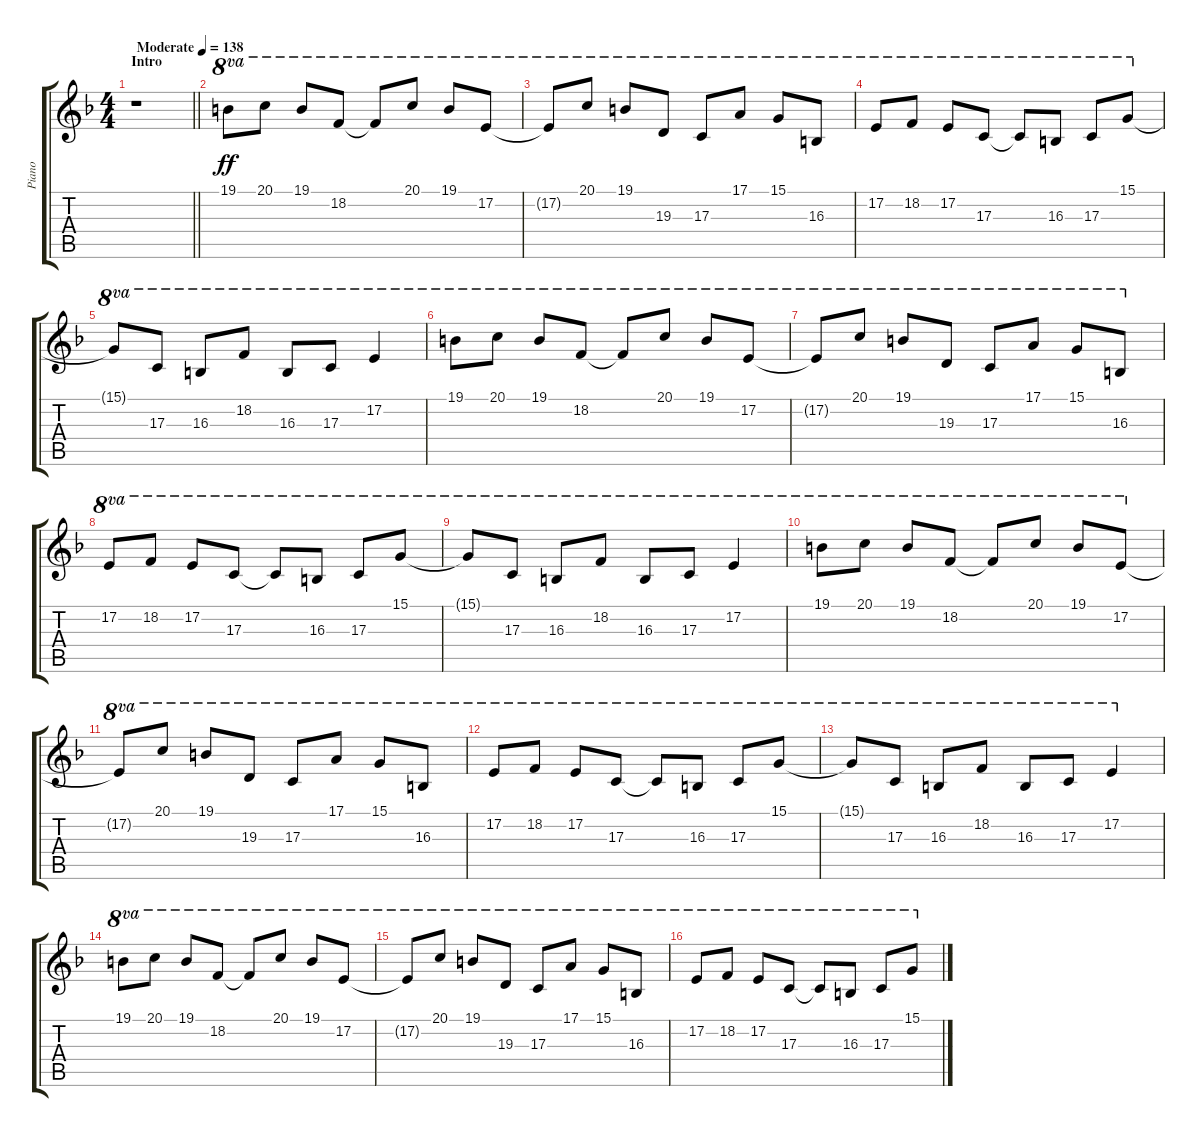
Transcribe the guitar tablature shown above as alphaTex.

\track ("Piano" "Piano") {instrument acousticgrandpiano}
\staff {score tabs}
\tuning (E4 B3 G3 D3 A2 E2) {hide}
\ts (4 4)
\section ("" "Intro")
\tempo (138 "Moderate")
\clef g2
\barLineRight lightlight
\ks f
r.1{dy ff instrument acousticgrandpiano} |
19.1.8{ot 8va} 20.1.8{ot 8va} 19.1.8{ot 8va} 18.2.8{ot 8va} 18.2{t}.8{ot 8va} 20.1.8{ot 8va} 19.1.8{ot 8va} 17.2.8{ot 8va} |
17.2{t}.8{ot 8va} 20.1.8{ot 8va} 19.1.8{ot 8va} 19.3.8{ot 8va} 17.3.8{ot 8va} 17.1.8{ot 8va} 15.1.8{ot 8va} 16.3.8{ot 8va} |
17.2.8{ot 8va} 18.2.8{ot 8va} 17.2.8{ot 8va} 17.3.8{ot 8va} 17.3{t}.8{ot 8va} 16.3.8{ot 8va} 17.3.8{ot 8va} 15.1.8{ot 8va} |
15.1{t}.8{ot 8va} 17.3.8{ot 8va} 16.3.8{ot 8va} 18.2.8{ot 8va} 16.3.8{ot 8va} 17.3.8{ot 8va} 17.2.4{ot 8va} |
19.1.8{ot 8va} 20.1.8{ot 8va} 19.1.8{ot 8va} 18.2.8{ot 8va} 18.2{t}.8{ot 8va} 20.1.8{ot 8va} 19.1.8{ot 8va} 17.2.8{ot 8va} |
17.2{t}.8{ot 8va} 20.1.8{ot 8va} 19.1.8{ot 8va} 19.3.8{ot 8va} 17.3.8{ot 8va} 17.1.8{ot 8va} 15.1.8{ot 8va} 16.3.8{ot 8va} |
17.2.8{ot 8va} 18.2.8{ot 8va} 17.2.8{ot 8va} 17.3.8{ot 8va} 17.3{t}.8{ot 8va} 16.3.8{ot 8va} 17.3.8{ot 8va} 15.1.8{ot 8va} |
15.1{t}.8{ot 8va} 17.3.8{ot 8va} 16.3.8{ot 8va} 18.2.8{ot 8va} 16.3.8{ot 8va} 17.3.8{ot 8va} 17.2.4{ot 8va} |
19.1.8{ot 8va} 20.1.8{ot 8va} 19.1.8{ot 8va} 18.2.8{ot 8va} 18.2{t}.8{ot 8va} 20.1.8{ot 8va} 19.1.8{ot 8va} 17.2.8{ot 8va} |
17.2{t}.8{ot 8va} 20.1.8{ot 8va} 19.1.8{ot 8va} 19.3.8{ot 8va} 17.3.8{ot 8va} 17.1.8{ot 8va} 15.1.8{ot 8va} 16.3.8{ot 8va} |
17.2.8{ot 8va} 18.2.8{ot 8va} 17.2.8{ot 8va} 17.3.8{ot 8va} 17.3{t}.8{ot 8va} 16.3.8{ot 8va} 17.3.8{ot 8va} 15.1.8{ot 8va} |
15.1{t}.8{ot 8va} 17.3.8{ot 8va} 16.3.8{ot 8va} 18.2.8{ot 8va} 16.3.8{ot 8va} 17.3.8{ot 8va} 17.2.4{ot 8va} |
19.1.8{ot 8va} 20.1.8{ot 8va} 19.1.8{ot 8va} 18.2.8{ot 8va} 18.2{t}.8{ot 8va} 20.1.8{ot 8va} 19.1.8{ot 8va} 17.2.8{ot 8va} |
17.2{t}.8{ot 8va} 20.1.8{ot 8va} 19.1.8{ot 8va} 19.3.8{ot 8va} 17.3.8{ot 8va} 17.1.8{ot 8va} 15.1.8{ot 8va} 16.3.8{ot 8va} |
17.2.8{ot 8va} 18.2.8{ot 8va} 17.2.8{ot 8va} 17.3.8{ot 8va} 17.3{t}.8{ot 8va} 16.3.8{ot 8va} 17.3.8{ot 8va} 15.1.8{ot 8va}
